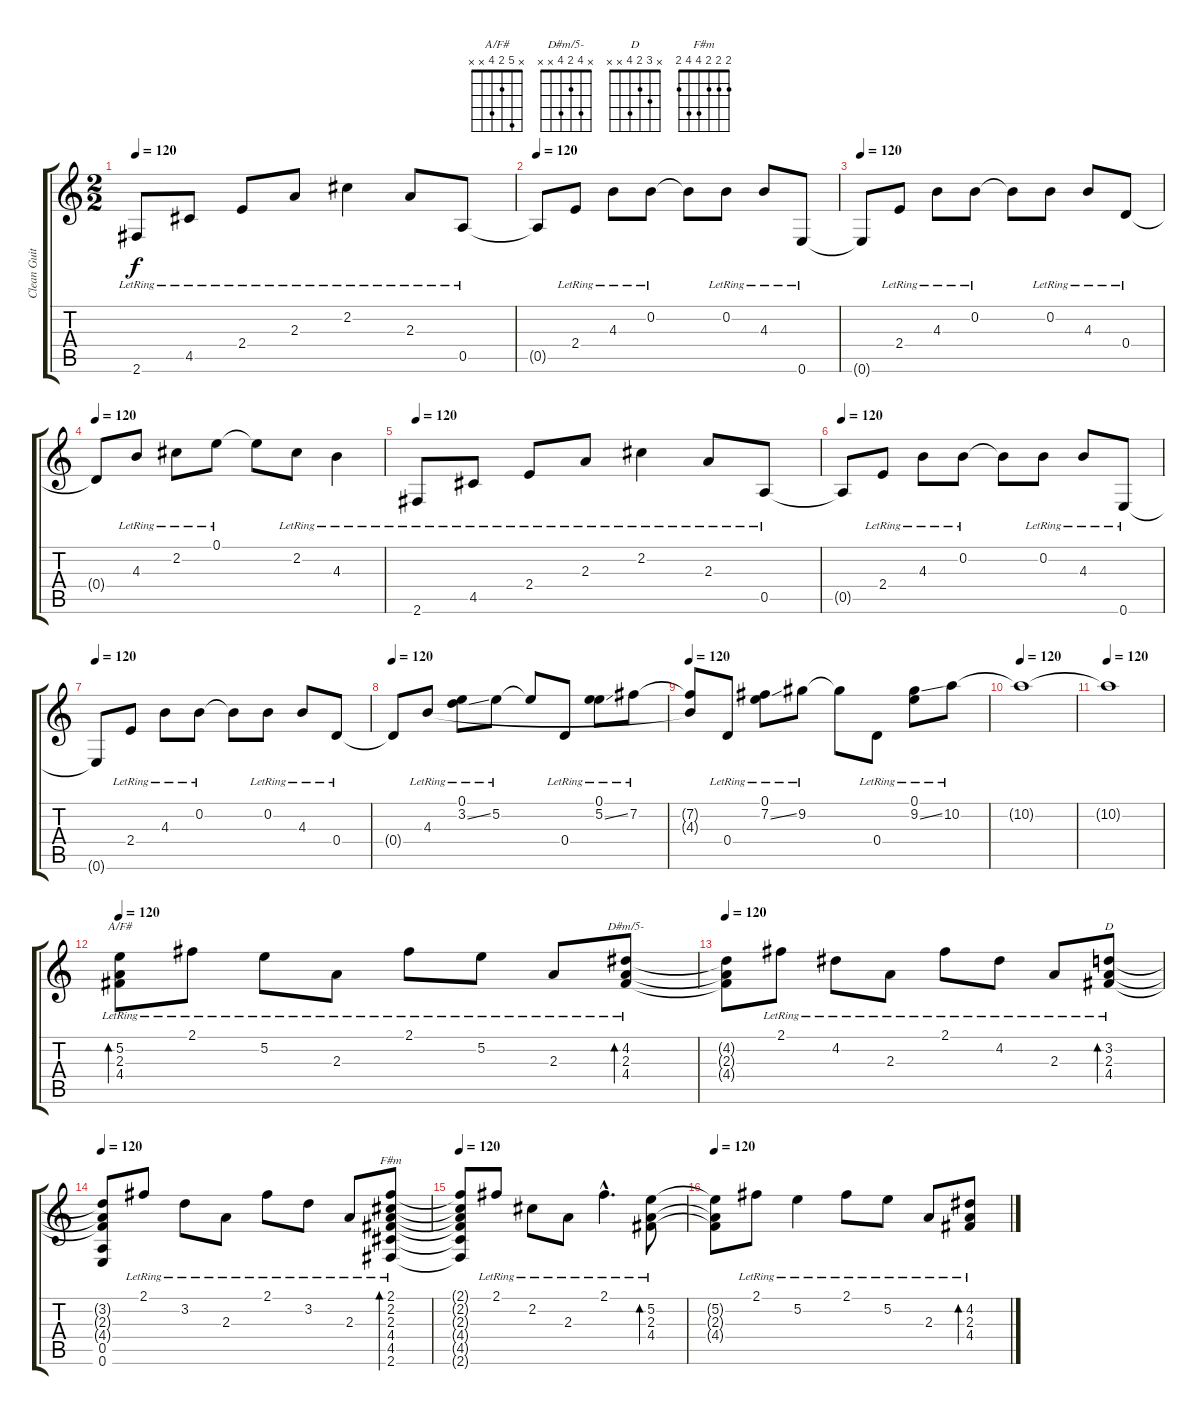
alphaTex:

\track ("Clean Guitar" "Clean Guit") {instrument acousticguitarsteel}
\staff {score tabs}
\tuning (E4 B3 G3 D3 A2 E2) {hide}
\chord ("A/F#" x 5 2 4 x x)
\chord ("D#m/5-" x 4 2 4 x x)
\chord ("D" x 3 2 4 x x)
\chord ("F#m" 2 2 2 4 4 2)
\ts (2 2)
\tempo 120
\clef g2
\ks c
2.6{lr}.8{dy f} 4.5{lr}.8 2.4{lr}.8 2.3{lr}.8 2.2{lr}.4 2.3{lr}.8 0.5{lr}.8 |
\tempo 120
0.5{t}.8 2.4{lr}.8 4.3{lr}.8 0.2{lr}.8 0.2{t}.8 0.2{lr}.8 4.3{lr}.8 0.6{lr}.8 |
\tempo 120
0.6{t}.8 2.4{lr}.8 4.3{lr}.8 0.2{lr}.8 0.2{t}.8 0.2{lr}.8 4.3{lr}.8 0.4{lr}.8 |
\tempo 120
0.4{t}.8 4.3{lr}.8 2.2{lr}.8 0.1{lr}.8 0.1{t}.8 2.2{lr}.8 4.3{lr}.4 |
\tempo 120
2.6{lr}.8 4.5{lr}.8 2.4{lr}.8 2.3{lr}.8 2.2{lr}.4 2.3{lr}.8 0.5{lr}.8 |
\tempo 120
0.5{t}.8 2.4{lr}.8 4.3{lr}.8 0.2{lr}.8 0.2{t}.8 0.2{lr}.8 4.3{lr}.8 0.6{lr}.8 |
\tempo 120
0.6{t}.8 2.4{lr}.8 4.3{lr}.8 0.2{lr}.8 0.2{t}.8 0.2{lr}.8 4.3{lr}.8 0.4{lr}.8 |
\tempo 120
0.4{t}.8 4.3{lr}.8 (0.1{lr} 3.2{ss}).8 5.2{lr}.8 5.2{t}.8 0.4{lr}.8 (0.1{lr} 5.2{ss}).8 7.2{lr}.8 |
\tempo 120
(7.2{t} 4.3{t}).8 0.4{lr}.8 (0.1{lr} 7.2{ss}).8 9.2{lr}.8 9.2{t}.8 0.4{lr}.8 (0.1{lr} 9.2{ss}).8 10.2{lr}.8 |
\tempo 120
10.2{t}.1 |
\tempo 120
10.2{t}.1 |
\tempo 120
(5.2{lr} 2.3{lr} 4.4{lr}).8{bd 60 ch "A/F#"} 2.1{lr}.8 5.2{lr}.8 2.3{lr}.8 2.1{lr}.8 5.2{lr}.8 2.3{lr}.8 (4.2{lr} 2.3{lr} 4.4{lr}).8{bd 60 ch "D#m/5-"} |
\tempo 120
(4.2{t} 2.3{t} 4.4{t}).8 2.1{lr}.8 4.2{lr}.8 2.3{lr}.8 2.1{lr}.8 4.2{lr}.8 2.3{lr}.8 (3.2{lr} 2.3{lr} 4.4{lr}).8{bd 60 ch "D"} |
\tempo 120
(3.2{t} 2.3{t} 4.4{t} 0.5 0.6).8 2.1{lr}.8 3.2{lr}.8 2.3{lr}.8 2.1{lr}.8 3.2{lr}.8 2.3{lr}.8 (2.1{lr} 2.2{lr} 2.3{lr} 4.4{lr} 4.5{lr} 2.6{lr}).8{bd 60 ch "F#m"} |
\tempo 120
(2.1{t} 2.2{t} 2.3{t} 4.4{t} 4.5{t} 2.6{t}).8 2.1{lr}.8 2.2{lr}.8 2.3{lr}.8 2.1{hac lr}.4{d} (5.2{lr} 2.3{lr} 4.4{lr}).8{bd 60} |
\tempo 120
(5.2{t} 2.3{t} 4.4{t}).8 2.1{lr}.8 5.2{lr}.4 2.1{lr}.8 5.2{lr}.8 2.3{lr}.8 (4.2{lr} 2.3{lr} 4.4{lr}).8{bd 60}
